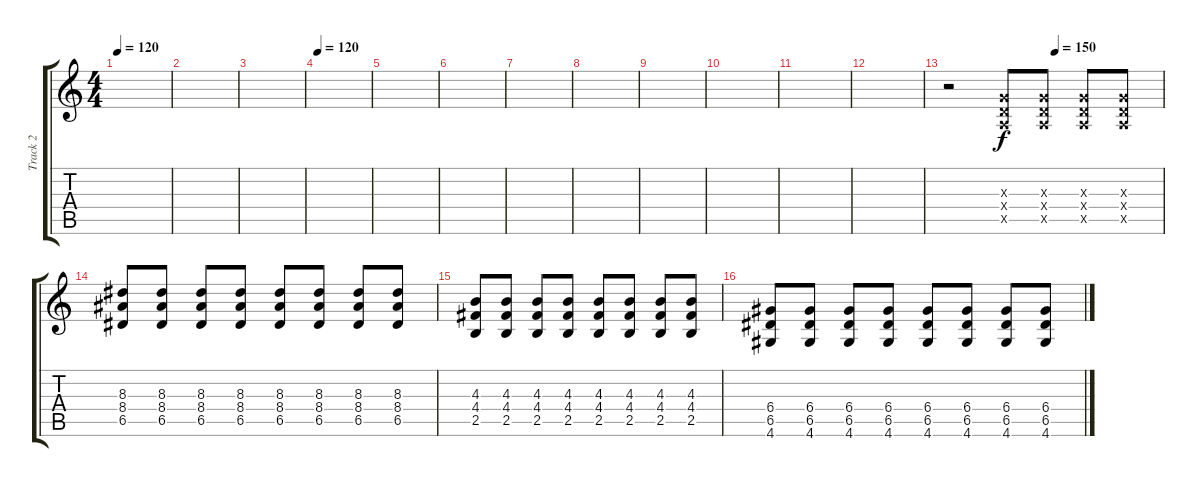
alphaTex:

\track ("Track 2" "Track 2") {instrument distortionguitar}
\staff {score tabs}
\tuning (E4 B3 G3 D3 A2 E2) {hide}
\ts (4 4)
\tempo 120
\clef g2
\ks c
|
|
|
\tempo 120
|
|
|
|
|
|
|
|
|
\tempo (150 0.5)
r.2 (0.3{x} 0.4{x} 0.5{x}).8 (0.3{x} 0.4{x} 0.5{x}).8 (0.3{x} 0.4{x} 0.5{x}).8 (0.3{x} 0.4{x} 0.5{x}).8 |
(8.3 8.4 6.5).8 (8.3 8.4 6.5).8 (8.3 8.4 6.5).8 (8.3 8.4 6.5).8 (8.3 8.4 6.5).8 (8.3 8.4 6.5).8 (8.3 8.4 6.5).8 (8.3 8.4 6.5).8 |
(4.3 4.4 2.5).8 (4.3 4.4 2.5).8 (4.3 4.4 2.5).8 (4.3 4.4 2.5).8 (4.3 4.4 2.5).8 (4.3 4.4 2.5).8 (4.3 4.4 2.5).8 (4.3 4.4 2.5).8 |
(6.4 6.5 4.6).8 (6.4 6.5 4.6).8 (6.4 6.5 4.6).8 (6.4 6.5 4.6).8 (6.4 6.5 4.6).8 (6.4 6.5 4.6).8 (6.4 6.5 4.6).8 (6.4 6.5 4.6).8
